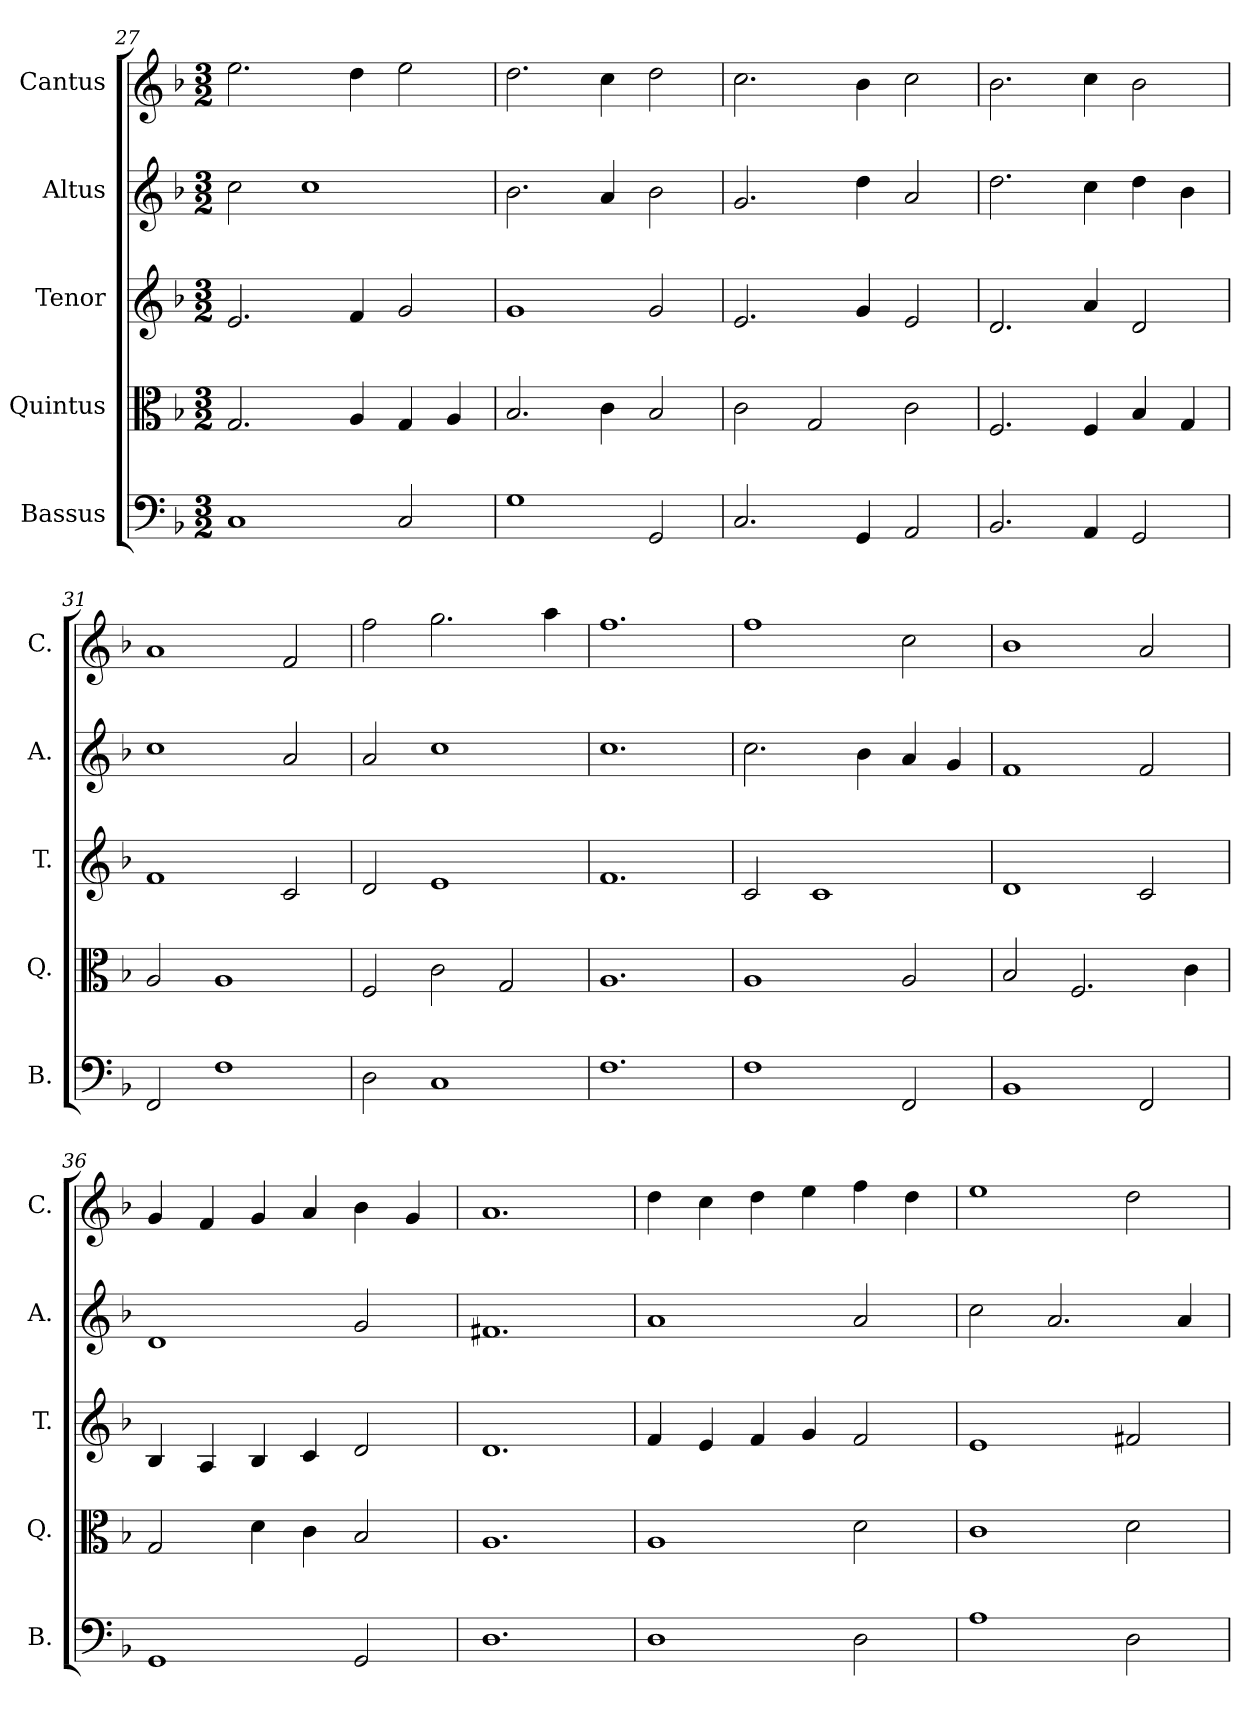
**kern	**kern	**kern	**kern	**kern
*part5	*part4	*part3	*part2	*part1
*staff5	*staff4	*staff3	*staff2	*staff1
*I"Bassus	*I"Quintus	*I"Tenor	*I"Altus	*I"Cantus
*I'B.	*I'Q.	*I'T.	*I'A.	*I'C.
*clefF4	*clefC3	*clefG2	*clefG2	*clefG2
*k[b-]	*k[b-]	*k[b-]	*k[b-]	*k[b-]
*F:	*F:	*F:	*F:	*F:
*M3/2	*M3/2	*M3/2	*M3/2	*M3/2
=27	=27	=27	=27	=27
1C/	2.G/	2.e/	2cc\	2.ee\
.	.	.	1cc\	.
.	4A/	4f/	.	4dd\
2C/	4G/	2g/	.	2ee\
.	4A/	.	.	.
=28	=28	=28	=28	=28
1G\	2.B-/	1g/	2.b-\	2.dd\
.	4c\	.	4a/	4cc\
2GG/	2B-/	2g/	2b-\	2dd\
=29	=29	=29	=29	=29
2.C/	2c\	2.e/	2.g/	2.cc\
.	2G/	.	.	.
4GG/	.	4g/	4dd\	4b-\
2AA/	2c\	2e/	2a/	2cc\
=30	=30	=30	=30	=30
2.BB-/	2.F/	2.d/	2.dd\	2.b-\
4AA/	4F/	4a/	4cc\	4cc\
2GG/	4B-/	2d/	4dd\	2b-\
.	4G/	.	4b-\	.
=31	=31	=31	=31	=31
2FF/	2A/	1f/	1cc\	1a/
1F\	1A/	.	.	.
.	.	2c/	2a/	2f/
!!LO:LB:g=z
=32	=32	=32	=32	=32
2D\	2F/	2d/	2a/	2ff\
1C/	2c\	1e/	1cc\	2.gg\
.	2G/	.	.	.
.	.	.	.	4aa\
=33	=33	=33	=33	=33
1.F\	1.A/	1.f/	1.cc\	1.ff\
=34	=34	=34	=34	=34
1F\	1A/	2c/	2.cc\	1ff\
.	.	1c/	.	.
.	.	.	4b-\	.
2FF/	2A/	.	4a/	2cc\
.	.	.	4g/	.
=35	=35	=35	=35	=35
1BB-/	2B-/	1d/	1f/	1b-\
.	2.F/	.	.	.
2FF/	.	2c/	2f/	2a/
.	4c\	.	.	.
=36	=36	=36	=36	=36
1GG/	2G/	4B-/	1d/	4g/
.	.	4A/	.	4f/
.	4d\	4B-/	.	4g/
.	4c\	4c/	.	4a/
2GG/	2B-/	2d/	2g/	4b-\
.	.	.	.	4g/
=37	=37	=37	=37	=37
1.D\	1.A/	1.d/	1.f#X/	1.a/
!!LO:LB:g=z
=38	=38	=38	=38	=38
1D\	1A/	4f/	1a/	4dd\
.	.	4e/	.	4cc\
.	.	4f/	.	4dd\
.	.	4g/	.	4ee\
2D\	2d\	2f/	2a/	4ff\
.	.	.	.	4dd\
=39	=39	=39	=39	=39
1A\	1c\	1e/	2cc\	1ee\
.	.	.	2.a/	.
2D\	2d\	2f#X/	.	2dd\
.	.	.	4a/	.
=	=	=	=	=
*-	*-	*-	*-	*-
